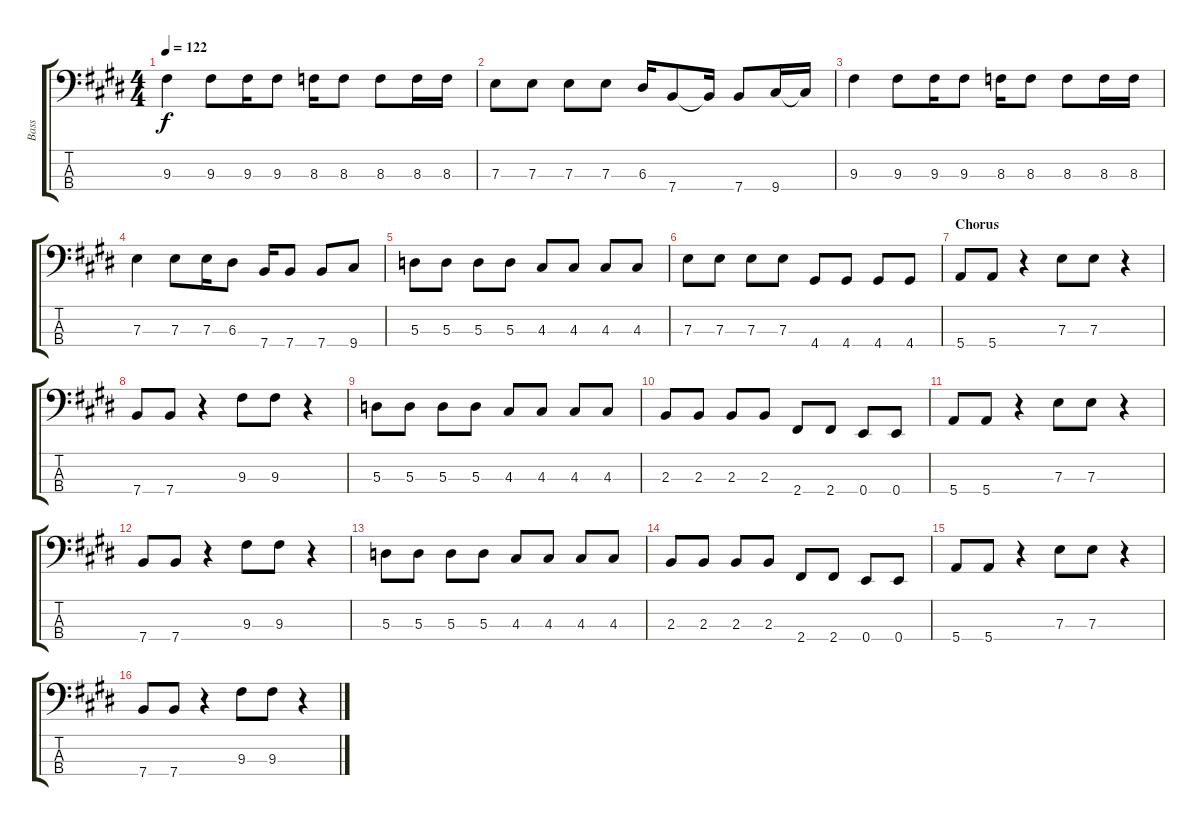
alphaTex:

\track ("Bass" "Bass") {instrument electricbasspick}
\staff {score tabs}
\tuning (G2 D2 A1 E1) {hide}
\ts (4 4)
\tempo 122
\clef f4
\ks e
9.3.4{dy f} 9.3.8 9.3.16 9.3.8 8.3.16 8.3.8 8.3.8 8.3.16 8.3.16 |
7.3.8 7.3.8 7.3.8 7.3.8 6.3.16 7.4.8 7.4{t}.16 7.4.8 9.4.16 9.4{t}.16 |
9.3.4 9.3.8 9.3.16 9.3.8 8.3.16 8.3.8 8.3.8 8.3.16 8.3.16 |
7.3.4 7.3.8 7.3.16 6.3.8 7.4.16 7.4.8 7.4.8 9.4.8 |
5.3.8 5.3.8 5.3.8 5.3.8 4.3.8 4.3.8 4.3.8 4.3.8 |
7.3.8 7.3.8 7.3.8 7.3.8 4.4.8 4.4.8 4.4.8 4.4.8 |
\section ("" "Chorus")
5.4.8 5.4.8 r.4 7.3.8 7.3.8 r.4 |
7.4.8 7.4.8 r.4 9.3.8 9.3.8 r.4 |
5.3.8 5.3.8 5.3.8 5.3.8 4.3.8 4.3.8 4.3.8 4.3.8 |
2.3.8 2.3.8 2.3.8 2.3.8 2.4.8 2.4.8 0.4.8 0.4.8 |
5.4.8 5.4.8 r.4 7.3.8 7.3.8 r.4 |
7.4.8 7.4.8 r.4 9.3.8 9.3.8 r.4 |
5.3.8 5.3.8 5.3.8 5.3.8 4.3.8 4.3.8 4.3.8 4.3.8 |
2.3.8 2.3.8 2.3.8 2.3.8 2.4.8 2.4.8 0.4.8 0.4.8 |
5.4.8 5.4.8 r.4 7.3.8 7.3.8 r.4 |
7.4.8 7.4.8 r.4 9.3.8 9.3.8 r.4
